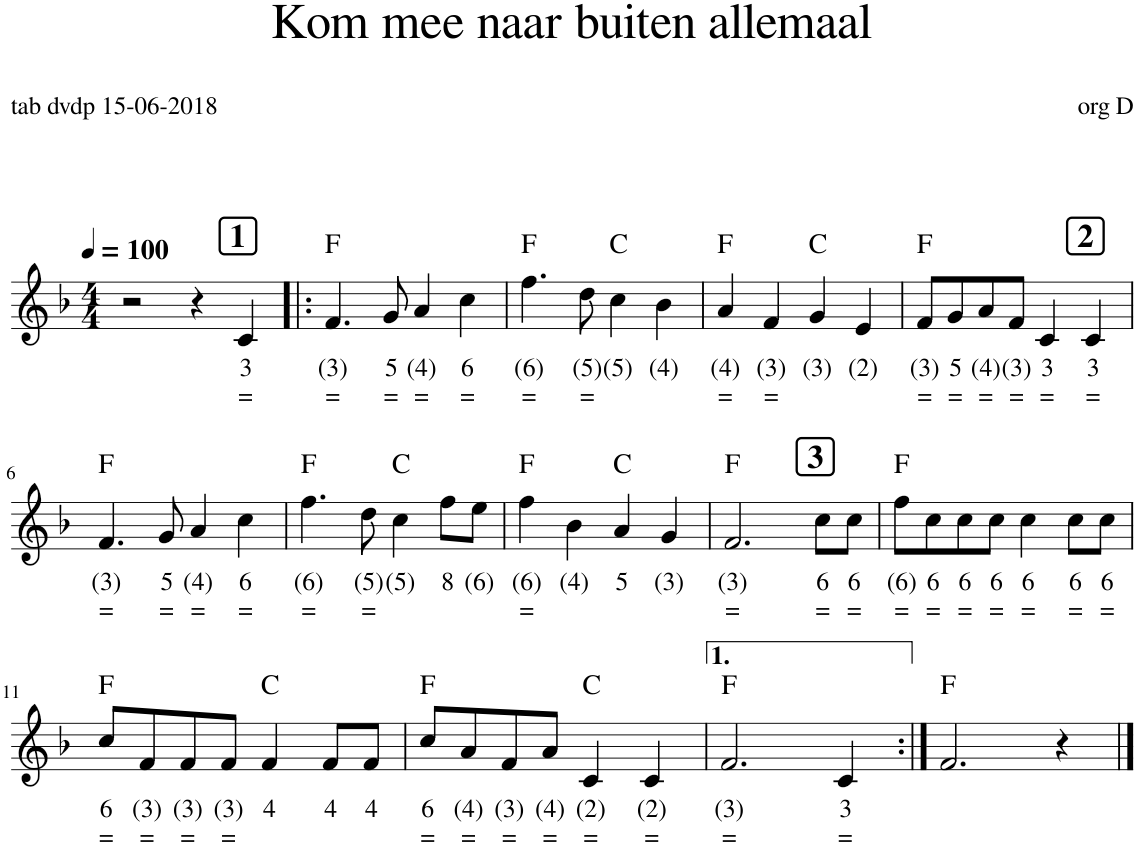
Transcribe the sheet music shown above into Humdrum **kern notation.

**kern	**text	**text	**harte
*part1	*part1	*part1	*part1
*staff1	*staff1	*staff1	*
*I"Piano, Voice	*	*	*
*clefG2	*	*	*
*k[b-]	*	*	*
*M4/4	*	*	*
*MM100	*	*	*
!!LO:REH:place=s1:a:B:cj:fs=14:t=1:qo=3
=1	=1	=1	=1
2r	.	.	.
4r	.	.	.
!	!LO:LY:b	!LO:LY:b	!
4c/	3	=	.
=2!|:	=2!|:	=2!|:	=2!|:
!	!LO:LY:b	!LO:LY:b	!
4.f/	(3)	=	F:maj
!	!LO:LY:b	!LO:LY:b	!
8g/	5	=	.
!	!LO:LY:b	!LO:LY:b	!
4a/	(4)	=	.
!	!LO:LY:b	!LO:LY:b	!
4cc\	6	=	.
=3	=3	=3	=3
!	!LO:LY:b	!LO:LY:b	!
4.ff\	(6)	=	F:maj
!	!LO:LY:b	!LO:LY:b	!
8dd\	(5)	=	.
!	!LO:LY:b	!	!
4cc\	(5)	.	C:maj
!	!LO:LY:b	!	!
4b-\	(4)	.	.
=4	=4	=4	=4
!	!LO:LY:b	!LO:LY:b	!
4a/	(4)	=	F:maj
!	!LO:LY:b	!LO:LY:b	!
4f/	(3)	=	.
!	!LO:LY:b	!	!
4g/	(3)	.	C:maj
!	!LO:LY:b	!	!
4e/	(2)	.	.
!!LO:REH:place=s1:a:B:cj:fs=14:t=2:qo=3
=5	=5	=5	=5
!	!LO:LY:b	!LO:LY:b	!
8f/L	(3)	=	F:maj
!	!LO:LY:b	!LO:LY:b	!
8g/	5	=	.
!	!LO:LY:b	!LO:LY:b	!
8a/	(4)	=	.
!	!LO:LY:b	!LO:LY:b	!
8f/J	(3)	=	.
!	!LO:LY:b	!LO:LY:b	!
4c/	3	=	.
!	!LO:LY:b	!LO:LY:b	!
4c/	3	=	.
!!LO:LB:g=z
=6	=6	=6	=6
!	!LO:LY:b	!LO:LY:b	!
4.f/	(3)	=	F:maj
!	!LO:LY:b	!LO:LY:b	!
8g/	5	=	.
!	!LO:LY:b	!LO:LY:b	!
4a/	(4)	=	.
!	!LO:LY:b	!LO:LY:b	!
4cc\	6	=	.
=7	=7	=7	=7
!	!LO:LY:b	!LO:LY:b	!
4.ff\	(6)	=	F:maj
!	!LO:LY:b	!LO:LY:b	!
8dd\	(5)	=	.
!	!LO:LY:b	!	!
4cc\	(5)	.	C:maj
!	!LO:LY:b	!	!
8ff\L	8	.	.
!	!LO:LY:b	!	!
8ee\J	(6)	.	.
=8	=8	=8	=8
!	!LO:LY:b	!LO:LY:b	!
4ff\	(6)	=	F:maj
!	!LO:LY:b	!	!
4b-\	(4)	.	.
!	!LO:LY:b	!	!
4a/	5	.	C:maj
!	!LO:LY:b	!	!
4g/	(3)	.	.
!!LO:REH:place=s1:a:B:cj:fs=14:t=3:qo=3
=9	=9	=9	=9
!	!LO:LY:b	!LO:LY:b	!
2.f/	(3)	=	F:maj
!	!LO:LY:b	!LO:LY:b	!
8cc\L	6	=	.
!	!LO:LY:b	!LO:LY:b	!
8cc\J	6	=	.
=10	=10	=10	=10
!	!LO:LY:b	!LO:LY:b	!
8ff\L	(6)	=	F:maj
!	!LO:LY:b	!LO:LY:b	!
8cc\	6	=	.
!	!LO:LY:b	!LO:LY:b	!
8cc\	6	=	.
!	!LO:LY:b	!LO:LY:b	!
8cc\J	6	=	.
!	!LO:LY:b	!LO:LY:b	!
4cc\	6	=	.
!	!LO:LY:b	!LO:LY:b	!
8cc\L	6	=	.
!	!LO:LY:b	!LO:LY:b	!
8cc\J	6	=	.
!!LO:LB:g=z
=11	=11	=11	=11
!	!LO:LY:b	!LO:LY:b	!
8cc/L	6	=	F:maj
!	!LO:LY:b	!LO:LY:b	!
8f/	(3)	=	.
!	!LO:LY:b	!LO:LY:b	!
8f/	(3)	=	.
!	!LO:LY:b	!LO:LY:b	!
8f/J	(3)	=	.
!	!LO:LY:b	!	!
4f/	4	.	C:maj
!	!LO:LY:b	!	!
8f/L	4	.	.
!	!LO:LY:b	!	!
8f/J	4	.	.
=12	=12	=12	=12
!	!LO:LY:b	!LO:LY:b	!
8cc/L	6	=	F:maj
!	!LO:LY:b	!LO:LY:b	!
8a/	(4)	=	.
!	!LO:LY:b	!LO:LY:b	!
8f/	(3)	=	.
!	!LO:LY:b	!LO:LY:b	!
8a/J	(4)	=	.
!	!LO:LY:b	!LO:LY:b	!
4c/	(2)	=	C:maj
!	!LO:LY:b	!LO:LY:b	!
4c/	(2)	=	.
=13	=13	=13	=13
!	!LO:LY:b	!LO:LY:b	!
2.f/	(3)	=	F:maj
!	!LO:LY:b	!LO:LY:b	!
4c/	3	=	.
=14:|!	=14:|!	=14:|!	=14:|!
2.f/	.	.	F:maj
4r	.	.	.
==	==	==	==
*-	*-	*-	*-
